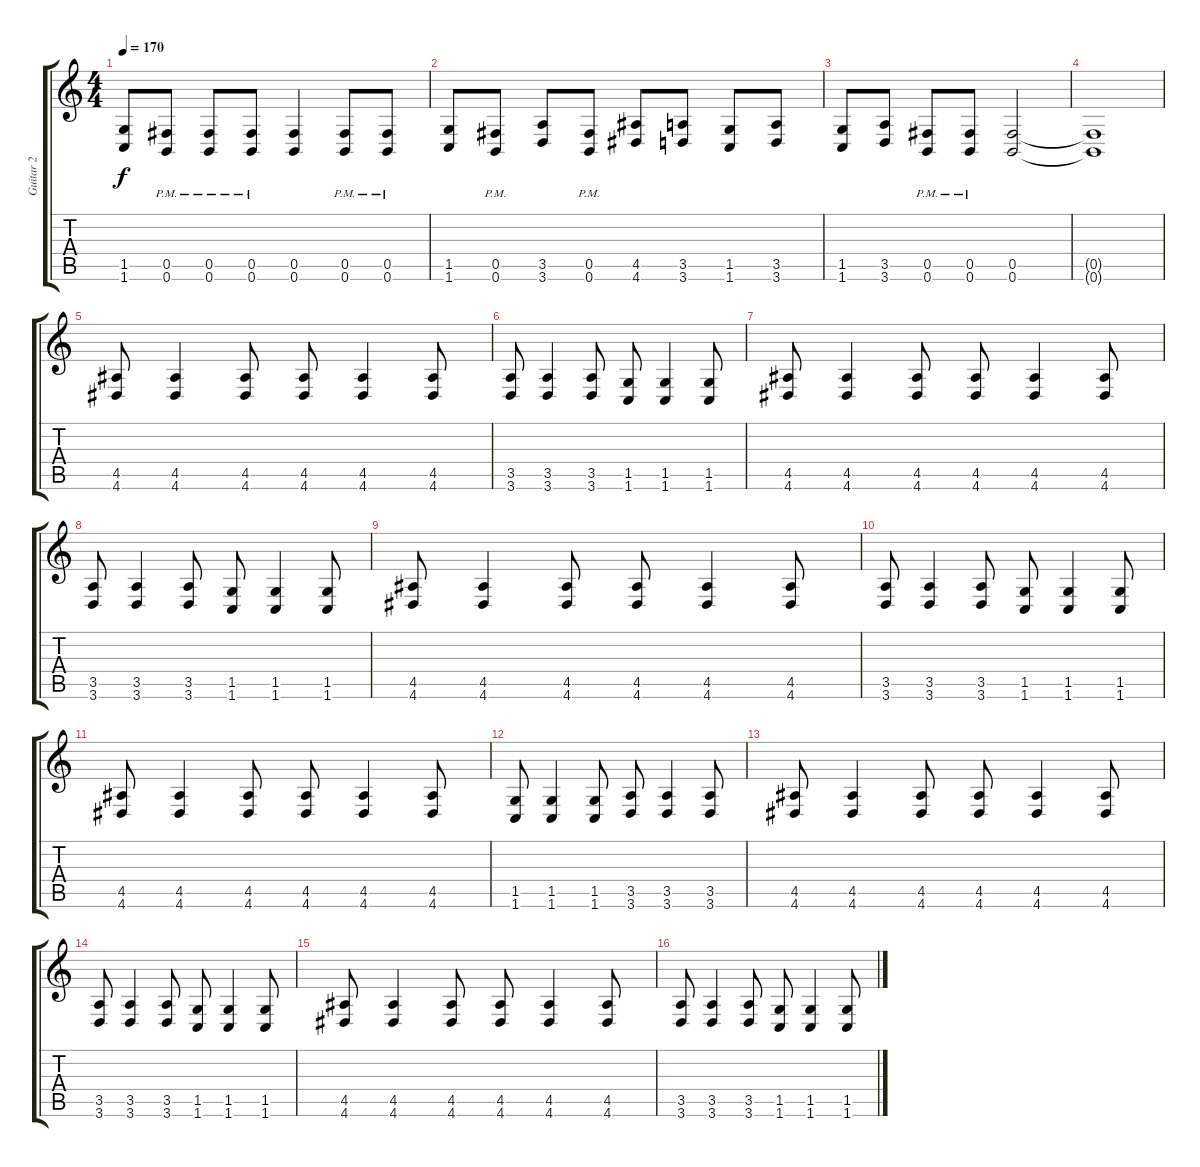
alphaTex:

\track ("Guitar 2" "Guitar 2") {instrument distortionguitar}
\staff {score tabs}
\tuning (Db4 Ab3 E3 B2 Gb2 B1) {hide}
\ts (4 4)
\tempo 170
\clef g2
\ks c
(1.5 1.6).8{dy f} (0.5{pm} 0.6{pm}).8 (0.5{pm} 0.6{pm}).8 (0.5{pm} 0.6{pm}).8 (0.5 0.6).4 (0.5{pm} 0.6{pm}).8 (0.5{pm} 0.6{pm}).8 |
(1.5 1.6).8 (0.5{pm} 0.6{pm}).8 (3.5 3.6).8 (0.5{pm} 0.6{pm}).8 (4.5 4.6).8 (3.5 3.6).8 (1.5 1.6).8 (3.5 3.6).8 |
(1.5 1.6).8 (3.5 3.6).8 (0.5{pm} 0.6{pm}).8 (0.5{pm} 0.6{pm}).8 (0.5 0.6).2 |
(0.5{t} 0.6{t}).1 |
(4.5 4.6).8 (4.5 4.6).4 (4.5 4.6).8 (4.5 4.6).8 (4.5 4.6).4 (4.5 4.6).8 |
(3.5 3.6).8 (3.5 3.6).4 (3.5 3.6).8 (1.5 1.6).8 (1.5 1.6).4 (1.5 1.6).8 |
(4.5 4.6).8 (4.5 4.6).4 (4.5 4.6).8 (4.5 4.6).8 (4.5 4.6).4 (4.5 4.6).8 |
(3.5 3.6).8 (3.5 3.6).4 (3.5 3.6).8 (1.5 1.6).8 (1.5 1.6).4 (1.5 1.6).8 |
(4.5 4.6).8 (4.5 4.6).4 (4.5 4.6).8 (4.5 4.6).8 (4.5 4.6).4 (4.5 4.6).8 |
(3.5 3.6).8 (3.5 3.6).4 (3.5 3.6).8 (1.5 1.6).8 (1.5 1.6).4 (1.5 1.6).8 |
(4.5 4.6).8 (4.5 4.6).4 (4.5 4.6).8 (4.5 4.6).8 (4.5 4.6).4 (4.5 4.6).8 |
(1.5 1.6).8 (1.5 1.6).4 (1.5 1.6).8 (3.5 3.6).8 (3.5 3.6).4 (3.5 3.6).8 |
(4.5 4.6).8 (4.5 4.6).4 (4.5 4.6).8 (4.5 4.6).8 (4.5 4.6).4 (4.5 4.6).8 |
(3.5 3.6).8 (3.5 3.6).4 (3.5 3.6).8 (1.5 1.6).8 (1.5 1.6).4 (1.5 1.6).8 |
(4.5 4.6).8 (4.5 4.6).4 (4.5 4.6).8 (4.5 4.6).8 (4.5 4.6).4 (4.5 4.6).8 |
(3.5 3.6).8 (3.5 3.6).4 (3.5 3.6).8 (1.5 1.6).8 (1.5 1.6).4 (1.5 1.6).8
